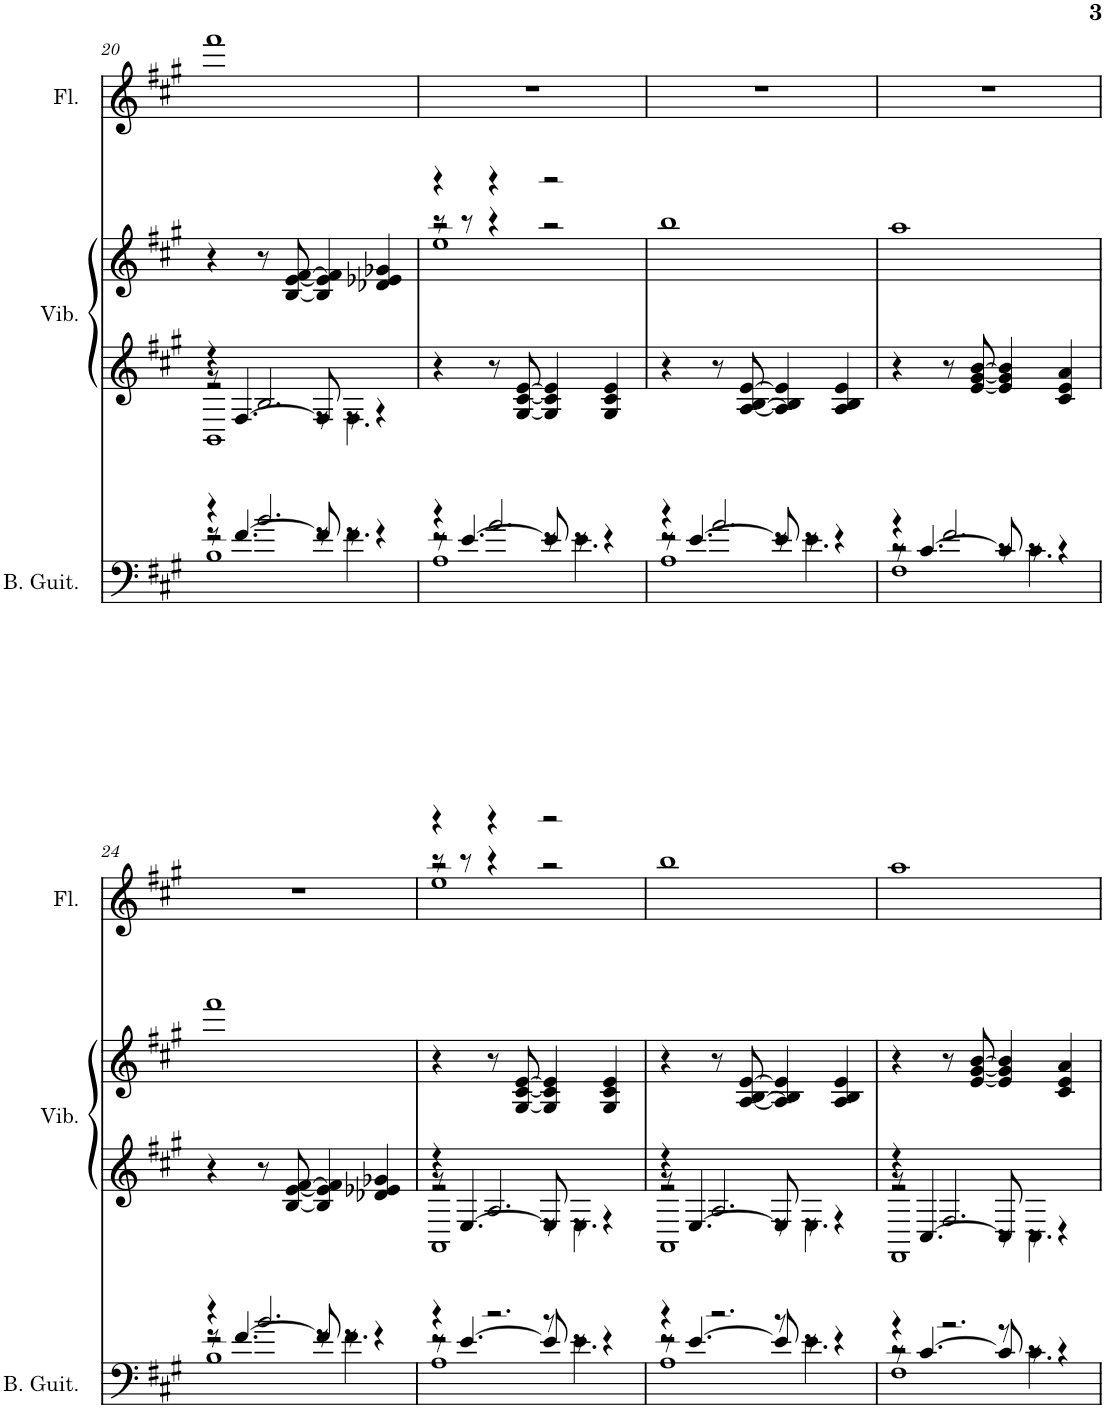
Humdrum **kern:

**kern	**kern	**kern	**kern
*part3	*part2	*part2	*part1
*staff4	*staff3	*staff2	*staff1
*I"Bass Guitar	*I"Vibraphone	*	*I"Flute
*I'B. Guit.	*I'Vib.	*	*I'Fl.
!!LO:PB:g=z
*clefF4	*clefG2	*clefG2	*clefG2
*Trd7c12	*	*	*
*k[f#c#g#]	*k[f#c#g#]	*k[f#c#g#]	*k[f#c#g#]
*M4/4	*M4/4	*M4/4	*M4/4
=20	=20	=20	=20
*^	*^	*	*
*	*^	*	*^	*	*
*	*	*^	*	*	*^	*	*
4r	2r	8r	1B	4r	2r	8r	1BB	4r	1fff#
.	.	[4.f#/	.	.	.	[4.F#/	.	.	.
2.b/	.	.	.	2.B/	.	.	.	8r	.
.	.	.	.	.	.	.	.	[8B/ [8e/ [8f#/	.
.	8r	8f#/]	.	.	8r	8F#/]	.	4B/] 4e/] 4f#/]	.
.	4.f#\	8r	.	.	4.F#\	8r	.	.	.
.	.	4r	.	.	.	4r	.	4d-X/ 4e-X/ 4g-X/	.
*	*	*	*	*v	*v	*v	*v	*	*
=21	=21	=21	=21	=21	=21	=21
*	*	*	*	*	*^	*
*	*	*	*	*	*	*^	*
*	*	*	*	*	*	*	*^	*
4r	2r	8r	1A	4r	4r	2r	8r	1ee	1r
.	.	[4.e/	.	.	.	.	8r	.	.
2.a/	.	.	.	8r	4r	.	4r	.	.
.	.	.	.	[8G#/ [8c#/ [8e/	.	.	.	.	.
.	8r	8e/]	.	4G#/] 4c#/] 4e/]	2r	2r	2r	.	.
.	4.e\	8r	.	.	.	.	.	.	.
.	.	4r	.	4G#/ 4c#/ 4e/	.	.	.	.	.
*	*	*	*	*	*v	*v	*v	*v	*
=22	=22	=22	=22	=22	=22	=22
4r	2r	8r	1A	4r	1bb	1r
.	.	[4.e/	.	.	.	.
2.a/	.	.	.	8r	.	.
.	.	.	.	[8A/ [8B/ [8e/	.	.
.	8r	8e/]	.	4A/] 4B/] 4e/]	.	.
.	4.e\	8r	.	.	.	.
.	.	4r	.	4A/ 4B/ 4e/	.	.
=23	=23	=23	=23	=23	=23	=23
4r	2r	8r	1F#	4r	1aa	1r
.	.	[4.c#/	.	.	.	.
2.f#/	.	.	.	8r	.	.
.	.	.	.	[8e/ [8g#/ [8b/	.	.
.	8r	8c#/]	.	4e/] 4g#/] 4b/]	.	.
.	4.c#\	8r	.	.	.	.
.	.	4r	.	4c#/ 4e/ 4a/	.	.
!!LO:LB:g=z
=24	=24	=24	=24	=24	=24	=24
4r	2r	8r	1B	4r	1fff#	1r
.	.	[4.f#/	.	.	.	.
2.b/	.	.	.	8r	.	.
.	.	.	.	[8B/ [8e/ [8f#/	.	.
.	8r	8f#/]	.	4B/] 4e/] 4f#/]	.	.
.	4.f#\	8r	.	.	.	.
.	.	4r	.	4d-X/ 4e-X/ 4g-X/	.	.
=25	=25	=25	=25	=25	=25	=25
*	*	*	*	*^	*	*^
*	*	*	*	*	*^	*	*	*^
*	*	*	*	*	*	*^	*	*	*	*^
4r	2r	8r	1A	4r	2r	8r	1AA	4r	4r	2r	8r	1ee
.	.	[4.e/	.	.	.	[4.E/	.	.	.	.	8r	.
2.r	.	.	.	2.A/	.	.	.	8r	4r	.	4r	.
.	.	.	.	.	.	.	.	[8G#/ [8c#/ [8e/	.	.	.	.
.	8r	8e/]	.	.	8r	8E/]	.	4G#/] 4c#/] 4e/]	2r	2r	2r	.
.	4.e\	8r	.	.	4.E\	8r	.	.	.	.	.	.
.	.	4r	.	.	.	4r	.	4G#/ 4c#/ 4e/	.	.	.	.
*	*	*	*	*	*	*	*	*	*v	*v	*v	*v
=26	=26	=26	=26	=26	=26	=26	=26	=26	=26
4r	2r	8r	1A	4r	2r	8r	1AA	4r	1bb
.	.	[4.e/	.	.	.	[4.E/	.	.	.
2.r	.	.	.	2.A/	.	.	.	8r	.
.	.	.	.	.	.	.	.	[8A/ [8B/ [8e/	.
.	8r	8e/]	.	.	8r	8E/]	.	4A/] 4B/] 4e/]	.
.	4.e\	8r	.	.	4.E\	8r	.	.	.
.	.	4r	.	.	.	4r	.	4A/ 4B/ 4e/	.
=27	=27	=27	=27	=27	=27	=27	=27	=27	=27
4r	2r	8r	1F#	4r	2r	8r	1FF#	4r	1aa
.	.	[4.c#/	.	.	.	[4.C#/	.	.	.
2.r	.	.	.	2.F#/	.	.	.	8r	.
.	.	.	.	.	.	.	.	[8e/ [8g#/ [8b/	.
.	8r	8c#/]	.	.	8r	8C#/]	.	4e/] 4g#/] 4b/]	.
.	4.c#\	8r	.	.	4.C#\	8r	.	.	.
.	.	4r	.	.	.	4r	.	4c#/ 4e/ 4a/	.
*v	*v	*v	*v	*	*	*	*	*	*
*	*v	*v	*v	*v	*	*
=	=	=	=
*-	*-	*-	*-
